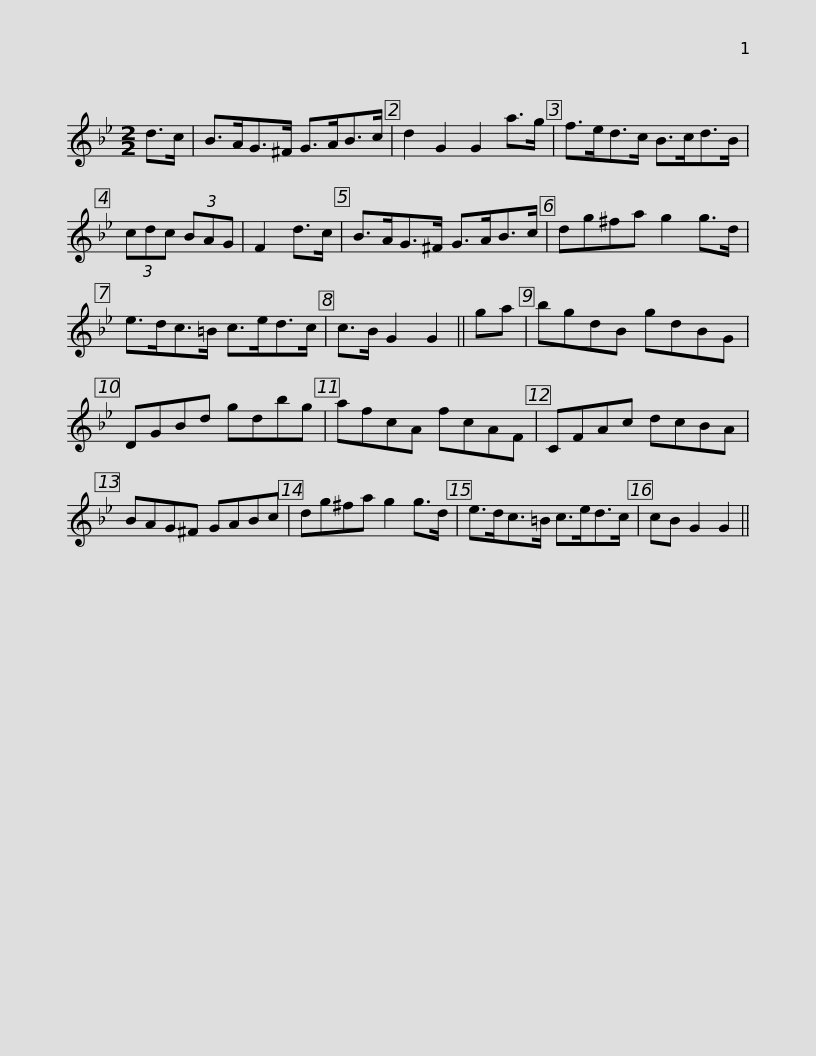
X:1
L:1/8
M:2/2
I:linebreak $
K:Gmin
V:1 treble
V:1
 d>c | B>AG>^F G>AB>c | d2 G2 G2 a>g | f>ed>c B>cd>B | (3cdc (3BAG | %5
 F2 d>c |$ B>AG>^F G>AB>c | dg^fa g2 g>d | e>dc>=B c>ed>c | c>B G2 G2 || %10
 ga | bgdB gdBG |$ DGBd gdbg | afcA fcAF | CFAc dcBA | %15
 BAG^F GABc | dg^fa g2 g>d |$ e>dc>=B c>ed>c | cB G2 G2 || %19
